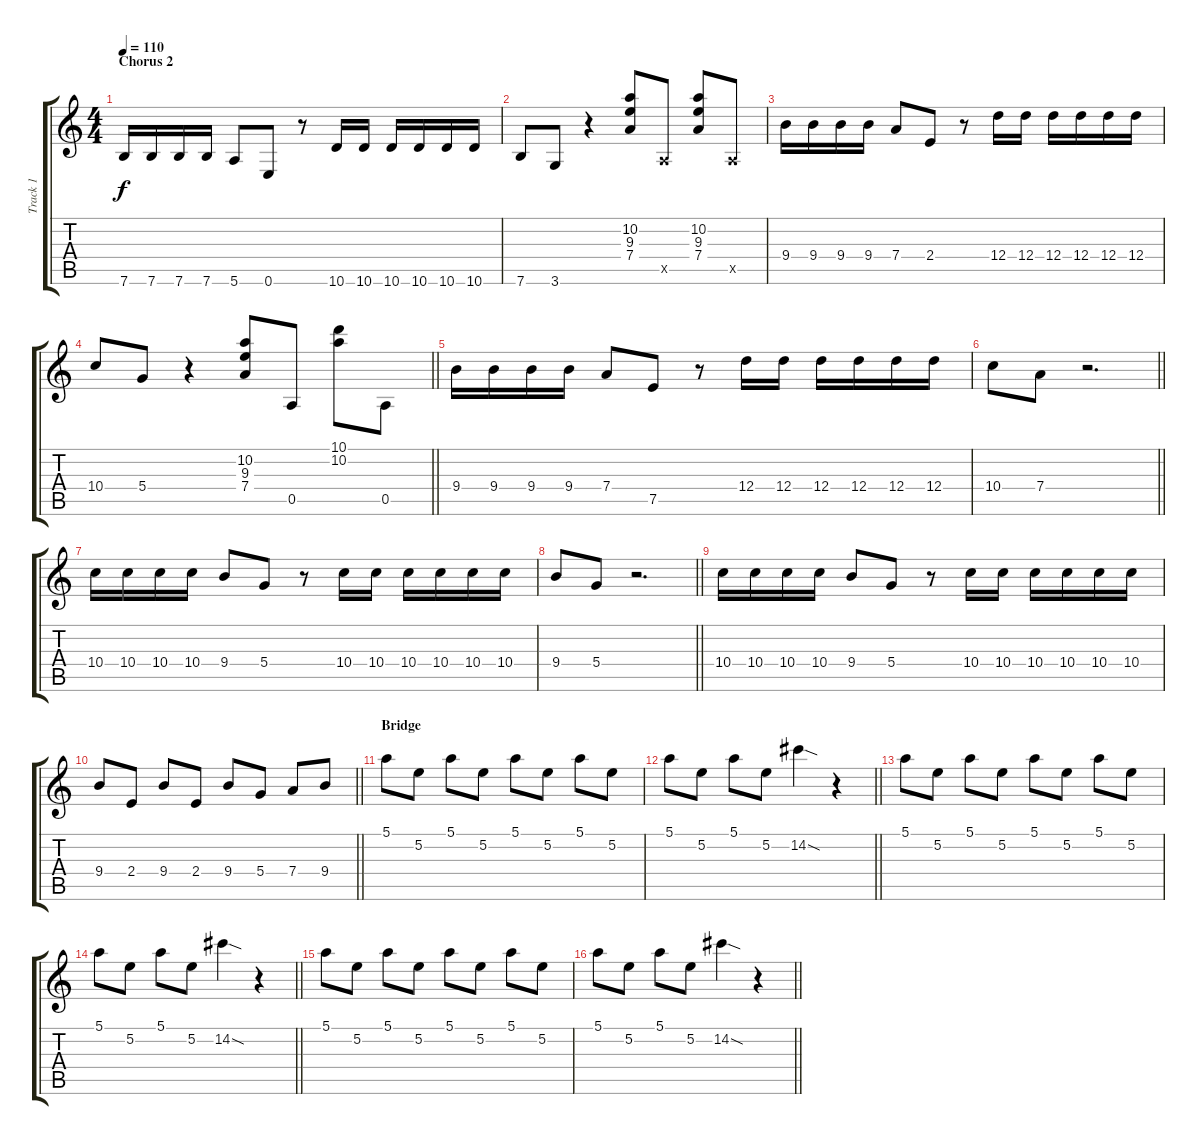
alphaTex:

\track ("Track 1" "Track 1") {instrument distortionguitar}
\staff {score tabs}
\tuning (E4 B3 G3 D3 A2 E2) {hide}
\ts (4 4)
\section ("" "Chorus 2")
\tempo 110
\clef g2
\ks c
7.6.16{dy f} 7.6.16 7.6.16 7.6.16 5.6.8 0.6.8 r.8 10.6.16 10.6.16 10.6.16 10.6.16 10.6.16 10.6.16 |
7.6.8 3.6.8 r.4 (10.2 9.3 7.4).8 0.5{x}.8 (10.2 9.3 7.4).8 0.5{x}.8 |
9.4.16 9.4.16 9.4.16 9.4.16 7.4.8 2.4.8 r.8 12.4.16 12.4.16 12.4.16 12.4.16 12.4.16 12.4.16 |
\barLineRight lightlight
10.4.8 5.4.8 r.4 (10.2 9.3 7.4).8 0.5.8 (10.1 10.2).8 0.5.8 |
9.4.16 9.4.16 9.4.16 9.4.16 7.4.8 7.5.8 r.8 12.4.16 12.4.16 12.4.16 12.4.16 12.4.16 12.4.16 |
\barLineRight lightlight
10.4.8 7.4.8 r.2{d} |
10.4.16 10.4.16 10.4.16 10.4.16 9.4.8 5.4.8 r.8 10.4.16 10.4.16 10.4.16 10.4.16 10.4.16 10.4.16 |
\barLineRight lightlight
9.4.8 5.4.8 r.2{d} |
10.4.16 10.4.16 10.4.16 10.4.16 9.4.8 5.4.8 r.8 10.4.16 10.4.16 10.4.16 10.4.16 10.4.16 10.4.16 |
\barLineRight lightlight
9.4.8 2.4.8 9.4.8 2.4.8 9.4.8 5.4.8 7.4.8 9.4.8 |
\section ("" "Bridge")
5.1.8 5.2.8 5.1.8 5.2.8 5.1.8 5.2.8 5.1.8 5.2.8 |
\barLineRight lightlight
5.1.8 5.2.8 5.1.8 5.2.8 14.2{sod}.4 r.4 |
5.1.8 5.2.8 5.1.8 5.2.8 5.1.8 5.2.8 5.1.8 5.2.8 |
\barLineRight lightlight
5.1.8 5.2.8 5.1.8 5.2.8 14.2{sod}.4 r.4 |
5.1.8 5.2.8 5.1.8 5.2.8 5.1.8 5.2.8 5.1.8 5.2.8 |
\barLineRight lightlight
5.1.8 5.2.8 5.1.8 5.2.8 14.2{sod}.4 r.4
